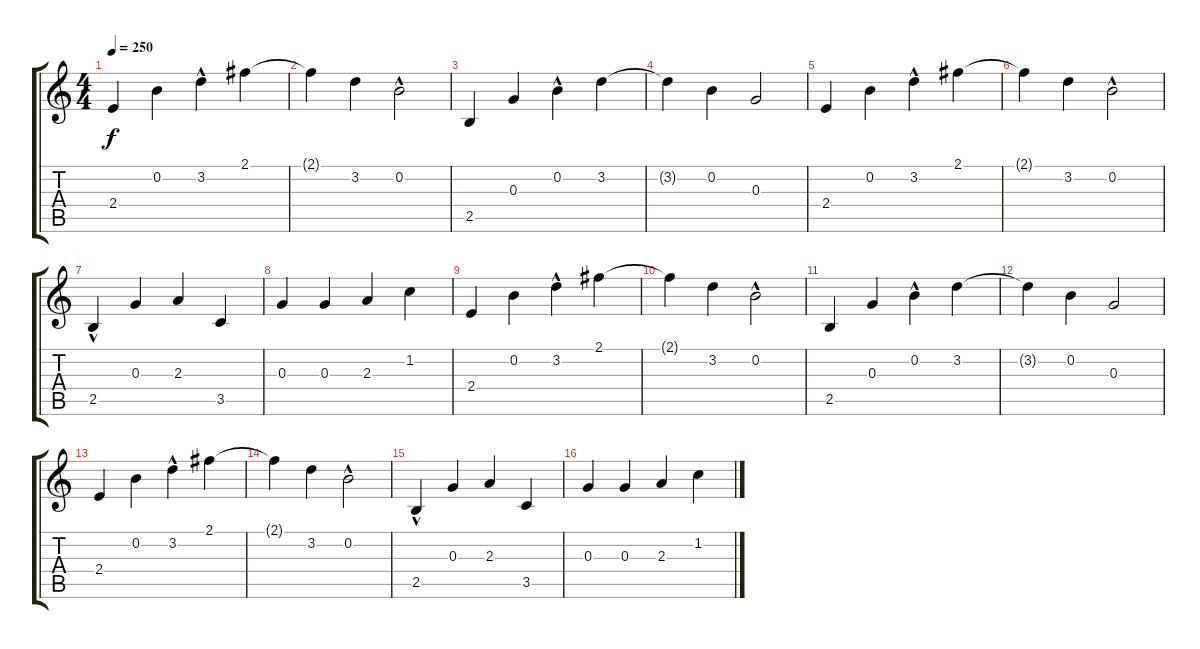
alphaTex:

\track "" {instrument acousticguitarnylon}
\staff {score tabs}
\tuning (E4 B3 G3 D3 A2 E2) {hide}
\ts (4 4)
\tempo 250
\clef g2
\ks c
2.4.4{dy f instrument acousticguitarnylon} 0.2.4 3.2{hac}.4 2.1.4 |
2.1{t}.4 3.2.4 0.2{hac}.2 |
2.5.4 0.3.4 0.2{hac}.4 3.2.4 |
3.2{t}.4 0.2.4 0.3.2 |
2.4.4 0.2.4 3.2{hac}.4 2.1.4 |
2.1{t}.4 3.2.4 0.2{hac}.2 |
2.5{hac}.4 0.3.4 2.3.4 3.5.4 |
0.3.4 0.3.4 2.3.4 1.2.4 |
2.4.4 0.2.4 3.2{hac}.4 2.1.4 |
2.1{t}.4 3.2.4 0.2{hac}.2 |
2.5.4 0.3.4 0.2{hac}.4 3.2.4 |
3.2{t}.4 0.2.4 0.3.2 |
2.4.4 0.2.4 3.2{hac}.4 2.1.4 |
2.1{t}.4 3.2.4 0.2{hac}.2 |
2.5{hac}.4 0.3.4 2.3.4 3.5.4 |
0.3.4 0.3.4 2.3.4 1.2.4
